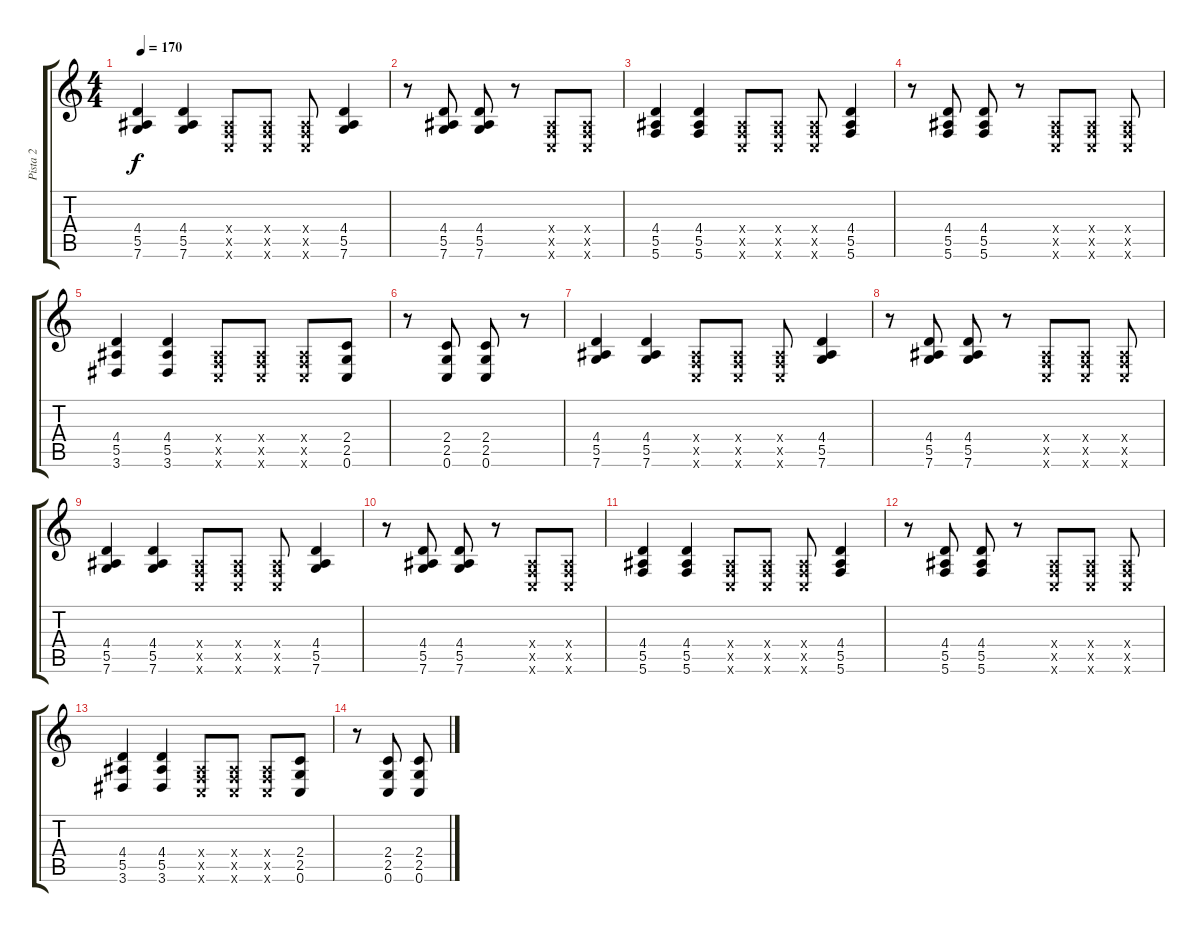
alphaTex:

\track ("Pista 2" "Pista 2") {instrument overdrivenguitar}
\staff {score tabs}
\tuning (C4 G3 Eb3 Bb2 F2 C2) {hide}
\ts (4 4)
\tempo 170
\clef g2
\ks c
(4.4 5.5 7.6).4{dy f} (4.4 5.5 7.6).4 (0.4{x} 0.5{x} 0.6{x}).8 (0.4{x} 0.5{x} 0.6{x}).8 (0.4{x} 0.5{x} 0.6{x}).8 (4.4 5.5 7.6).4 |
r.8 (4.4 5.5 7.6).8 (4.4 5.5 7.6).8 r.8 (0.4{x} 0.5{x} 0.6{x}).8 (0.4{x} 0.5{x} 0.6{x}).8 |
(4.4 5.5 5.6).4 (4.4 5.5 5.6).4 (0.4{x} 0.5{x} 0.6{x}).8 (0.4{x} 0.5{x} 0.6{x}).8 (0.4{x} 0.5{x} 0.6{x}).8 (4.4 5.5 5.6).4 |
r.8 (4.4 5.5 5.6).8 (4.4 5.5 5.6).8 r.8 (0.4{x} 0.5{x} 0.6{x}).8 (0.4{x} 0.5{x} 0.6{x}).8 (0.4{x} 0.5{x} 0.6{x}).8 |
(4.4 5.5 3.6).4 (4.4 5.5 3.6).4 (0.4{x} 0.5{x} 0.6{x}).8 (0.4{x} 0.5{x} 0.6{x}).8 (0.4{x} 0.5{x} 0.6{x}).8 (2.4 2.5 0.6).8 |
r.8 (2.4 2.5 0.6).8 (2.4 2.5 0.6).8 r.8 |
(4.4 5.5 7.6).4 (4.4 5.5 7.6).4 (0.4{x} 0.5{x} 0.6{x}).8 (0.4{x} 0.5{x} 0.6{x}).8 (0.4{x} 0.5{x} 0.6{x}).8 (4.4 5.5 7.6).4 |
r.8 (4.4 5.5 7.6).8 (4.4 5.5 7.6).8 r.8 (0.4{x} 0.5{x} 0.6{x}).8 (0.4{x} 0.5{x} 0.6{x}).8 (0.4{x} 0.5{x} 0.6{x}).8 |
(4.4 5.5 7.6).4 (4.4 5.5 7.6).4 (0.4{x} 0.5{x} 0.6{x}).8 (0.4{x} 0.5{x} 0.6{x}).8 (0.4{x} 0.5{x} 0.6{x}).8 (4.4 5.5 7.6).4 |
r.8 (4.4 5.5 7.6).8 (4.4 5.5 7.6).8 r.8 (0.4{x} 0.5{x} 0.6{x}).8 (0.4{x} 0.5{x} 0.6{x}).8 |
(4.4 5.5 5.6).4 (4.4 5.5 5.6).4 (0.4{x} 0.5{x} 0.6{x}).8 (0.4{x} 0.5{x} 0.6{x}).8 (0.4{x} 0.5{x} 0.6{x}).8 (4.4 5.5 5.6).4 |
r.8 (4.4 5.5 5.6).8 (4.4 5.5 5.6).8 r.8 (0.4{x} 0.5{x} 0.6{x}).8 (0.4{x} 0.5{x} 0.6{x}).8 (0.4{x} 0.5{x} 0.6{x}).8 |
(4.4 5.5 3.6).4 (4.4 5.5 3.6).4 (0.4{x} 0.5{x} 0.6{x}).8 (0.4{x} 0.5{x} 0.6{x}).8 (0.4{x} 0.5{x} 0.6{x}).8 (2.4 2.5 0.6).8 |
r.8 (2.4 2.5 0.6).8 (2.4 2.5 0.6).8
